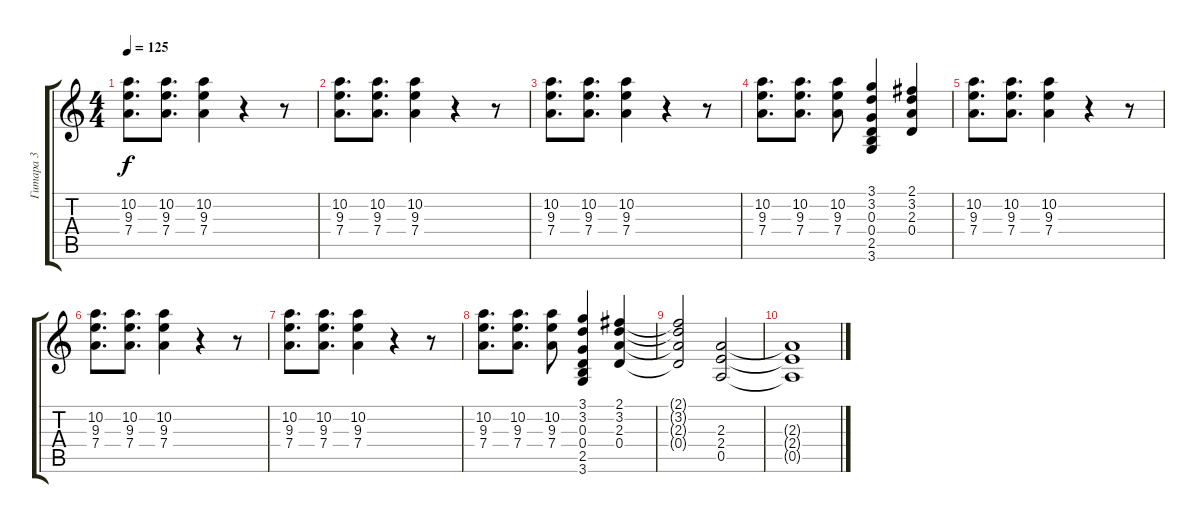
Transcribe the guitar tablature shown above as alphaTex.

\track ("Гитара 3" "Гитара 3") {instrument distortionguitar}
\staff {score tabs}
\tuning (E4 B3 G3 D3 A2 E2) {hide}
\ts (4 4)
\tempo 125
\clef g2
\ks c
(10.2 9.3 7.4).8{d dy f} (10.2 9.3 7.4).8{d} (10.2 9.3 7.4).4 r.4 r.8 |
(10.2 9.3 7.4).8{d} (10.2 9.3 7.4).8{d} (10.2 9.3 7.4).4 r.4 r.8 |
(10.2 9.3 7.4).8{d} (10.2 9.3 7.4).8{d} (10.2 9.3 7.4).4 r.4 r.8 |
(10.2 9.3 7.4).8{d} (10.2 9.3 7.4).8{d} (10.2 9.3 7.4).8 (3.1 3.2 0.3 0.4 2.5 3.6).4 (2.1 3.2 2.3 0.4).4 |
(10.2 9.3 7.4).8{d} (10.2 9.3 7.4).8{d} (10.2 9.3 7.4).4 r.4 r.8 |
(10.2 9.3 7.4).8{d} (10.2 9.3 7.4).8{d} (10.2 9.3 7.4).4 r.4 r.8 |
(10.2 9.3 7.4).8{d} (10.2 9.3 7.4).8{d} (10.2 9.3 7.4).4 r.4 r.8 |
(10.2 9.3 7.4).8{d} (10.2 9.3 7.4).8{d} (10.2 9.3 7.4).8 (3.1 3.2 0.3 0.4 2.5 3.6).4 (2.1 3.2 2.3 0.4).4 |
(2.1{t} 3.2{t} 2.3{t} 0.4{t}).2 (2.3 2.4 0.5).2 |
(2.3{t} 2.4{t} 0.5{t}).1
